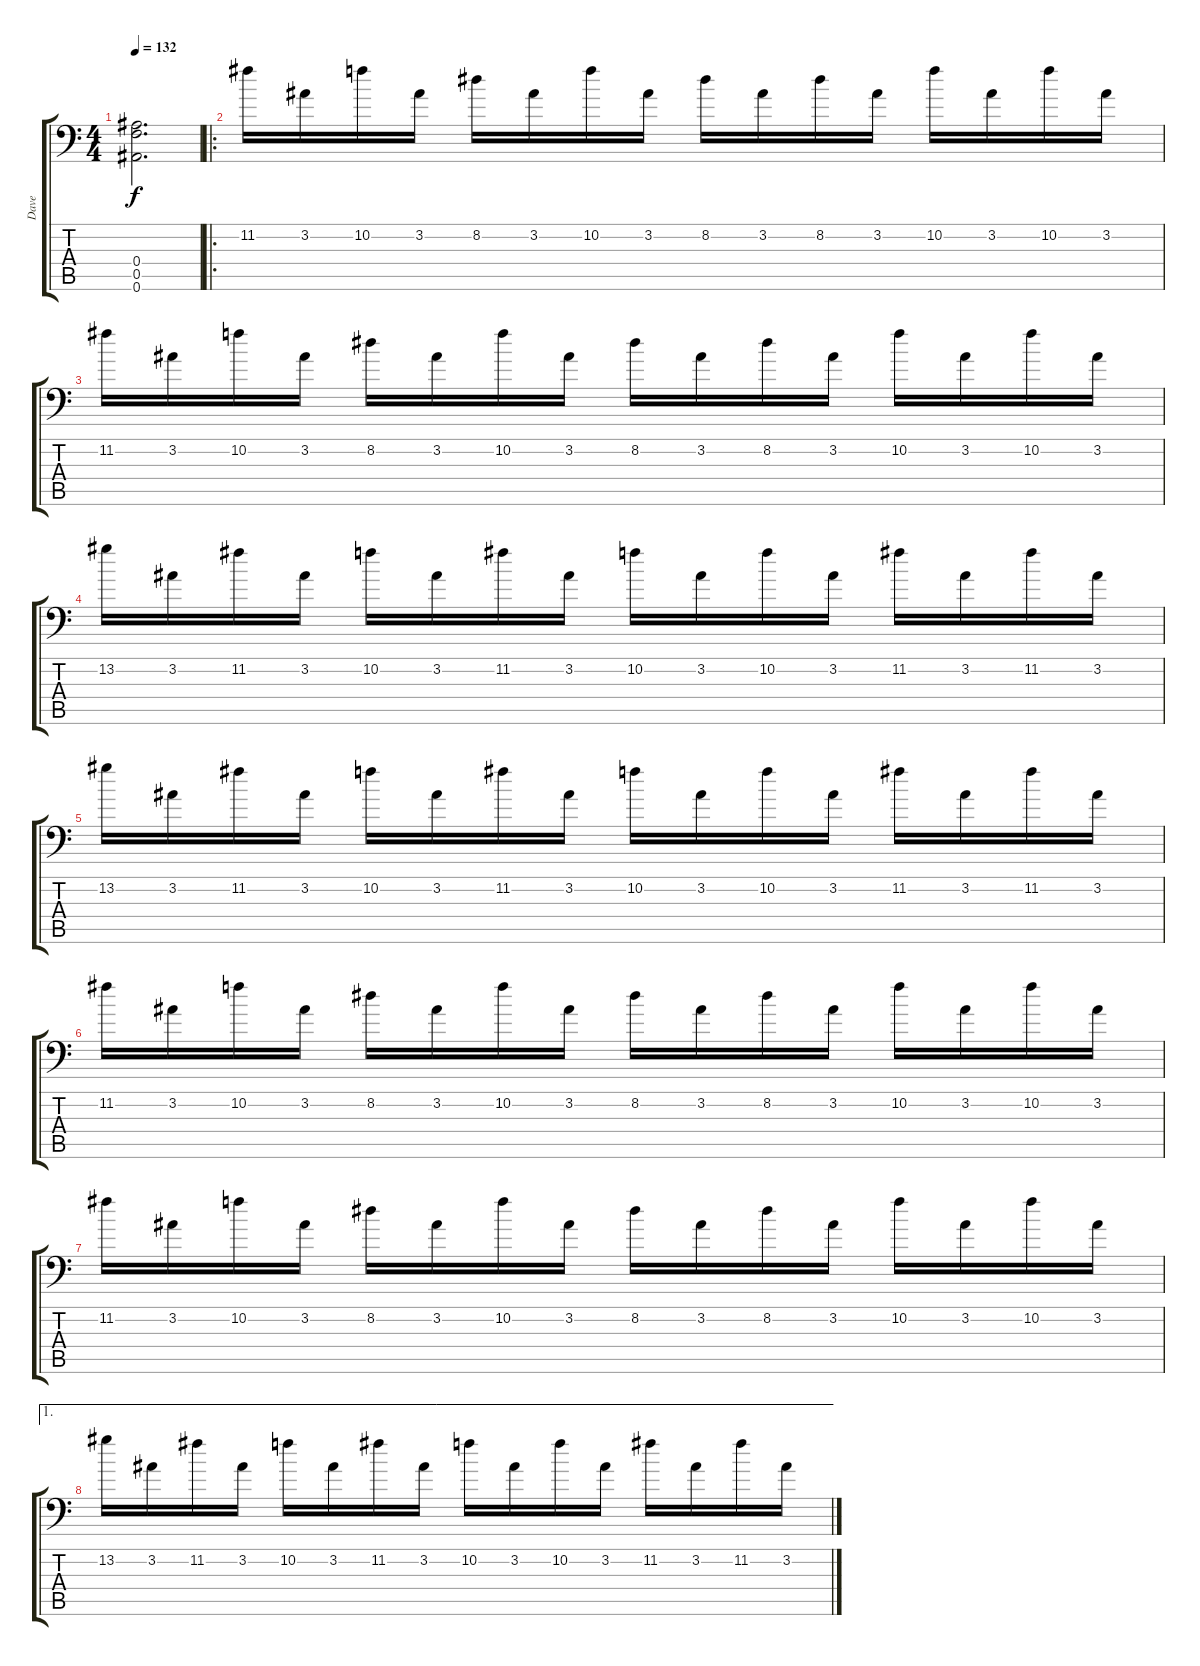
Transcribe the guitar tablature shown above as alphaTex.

\track ("Dave" "Dave") {instrument distortionguitar}
\staff {score tabs}
\tuning (C4 G3 Eb3 Bb2 F2 Bb1) {hide}
\ts (4 4)
\tempo 132
\clef f4
\ks c
(0.4 0.5 0.6).2{d dy f} |
\ro
11.2.16 3.2.16 10.2.16 3.2.16 8.2.16 3.2.16 10.2.16 3.2.16 8.2.16 3.2.16 8.2.16 3.2.16 10.2.16 3.2.16 10.2.16 3.2.16 |
11.2.16 3.2.16 10.2.16 3.2.16 8.2.16 3.2.16 10.2.16 3.2.16 8.2.16 3.2.16 8.2.16 3.2.16 10.2.16 3.2.16 10.2.16 3.2.16 |
13.2.16 3.2.16 11.2.16 3.2.16 10.2.16 3.2.16 11.2.16 3.2.16 10.2.16 3.2.16 10.2.16 3.2.16 11.2.16 3.2.16 11.2.16 3.2.16 |
13.2.16 3.2.16 11.2.16 3.2.16 10.2.16 3.2.16 11.2.16 3.2.16 10.2.16 3.2.16 10.2.16 3.2.16 11.2.16 3.2.16 11.2.16 3.2.16 |
11.2.16 3.2.16 10.2.16 3.2.16 8.2.16 3.2.16 10.2.16 3.2.16 8.2.16 3.2.16 8.2.16 3.2.16 10.2.16 3.2.16 10.2.16 3.2.16 |
11.2.16 3.2.16 10.2.16 3.2.16 8.2.16 3.2.16 10.2.16 3.2.16 8.2.16 3.2.16 8.2.16 3.2.16 10.2.16 3.2.16 10.2.16 3.2.16 |
\ae 1
13.2.16 3.2.16 11.2.16 3.2.16 10.2.16 3.2.16 11.2.16 3.2.16 10.2.16 3.2.16 10.2.16 3.2.16 11.2.16 3.2.16 11.2.16 3.2.16
